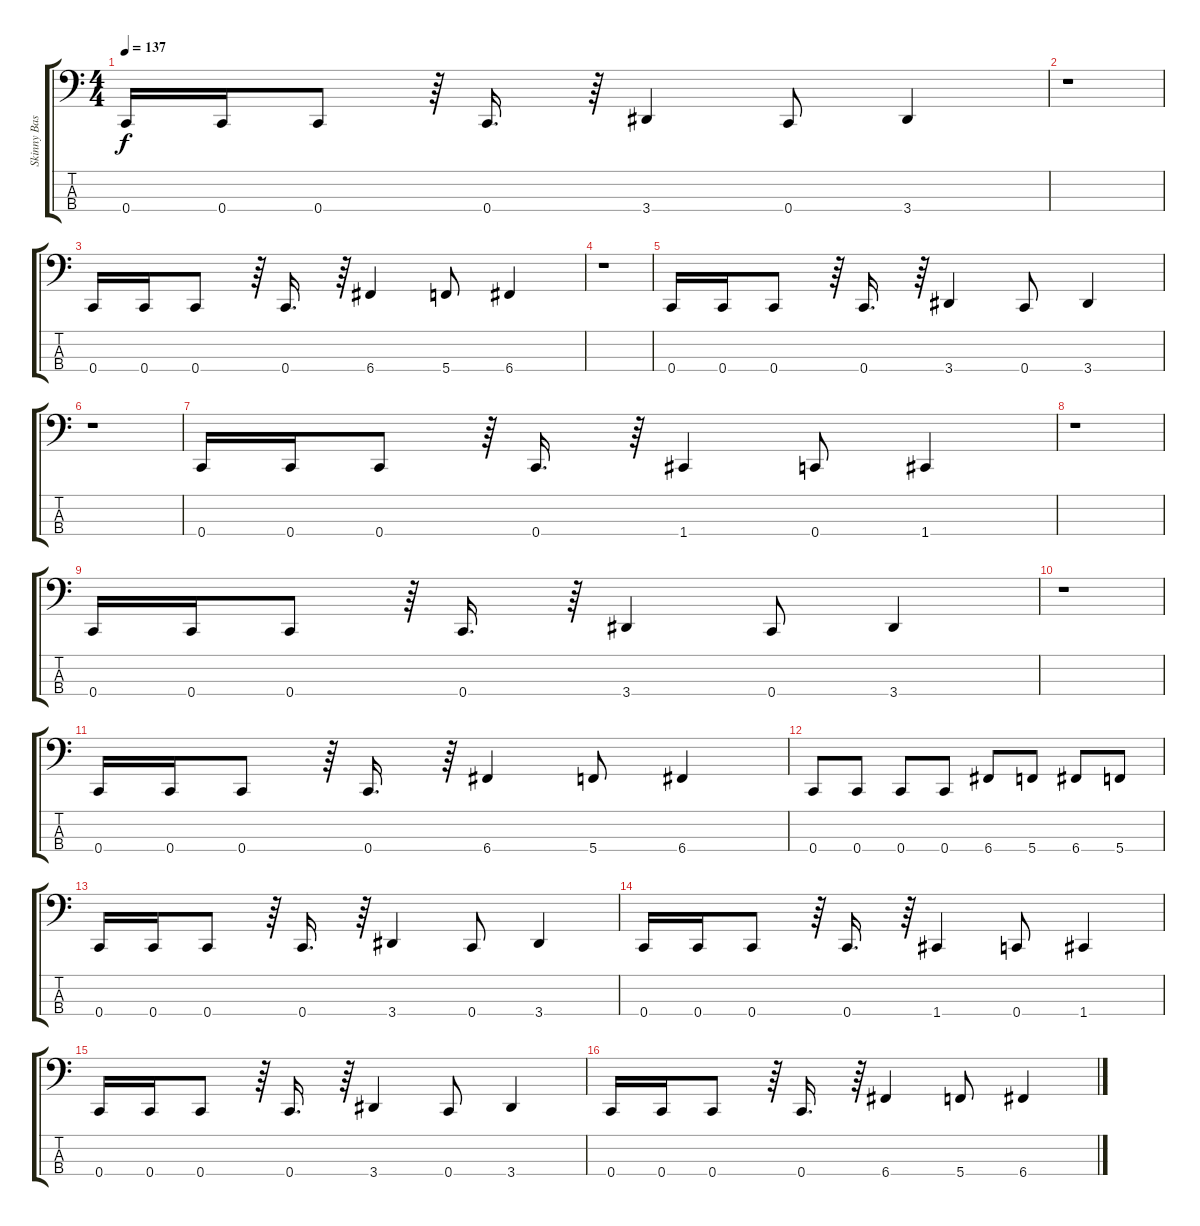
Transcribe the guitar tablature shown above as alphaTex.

\track ("Skinny Bass" "Skinny Bas") {instrument electricbassfinger}
\staff {score tabs}
\tuning (F2 C2 G1 C1) {hide}
\ts (4 4)
\tempo 137
\clef f4
\ks c
0.4.16{dy f} 0.4.16 0.4.8 r.64 0.4.16{d} r.64 3.4.4 0.4.8 3.4.4 |
r.1 |
0.4.16 0.4.16 0.4.8 r.64 0.4.16{d} r.64 6.4.4 5.4.8 6.4.4 |
r.1 |
0.4.16 0.4.16 0.4.8 r.64 0.4.16{d} r.64 3.4.4 0.4.8 3.4.4 |
r.1 |
0.4.16 0.4.16 0.4.8 r.64 0.4.16{d} r.64 1.4.4 0.4.8 1.4.4 |
r.1 |
0.4.16 0.4.16 0.4.8 r.64 0.4.16{d} r.64 3.4.4 0.4.8 3.4.4 |
r.1 |
0.4.16 0.4.16 0.4.8 r.64 0.4.16{d} r.64 6.4.4 5.4.8 6.4.4 |
0.4.8 0.4.8 0.4.8 0.4.8 6.4.8 5.4.8 6.4.8 5.4.8 |
0.4.16 0.4.16 0.4.8 r.64 0.4.16{d} r.64 3.4.4 0.4.8 3.4.4 |
0.4.16 0.4.16 0.4.8 r.64 0.4.16{d} r.64 1.4.4 0.4.8 1.4.4 |
0.4.16 0.4.16 0.4.8 r.64 0.4.16{d} r.64 3.4.4 0.4.8 3.4.4 |
0.4.16 0.4.16 0.4.8 r.64 0.4.16{d} r.64 6.4.4 5.4.8 6.4.4
